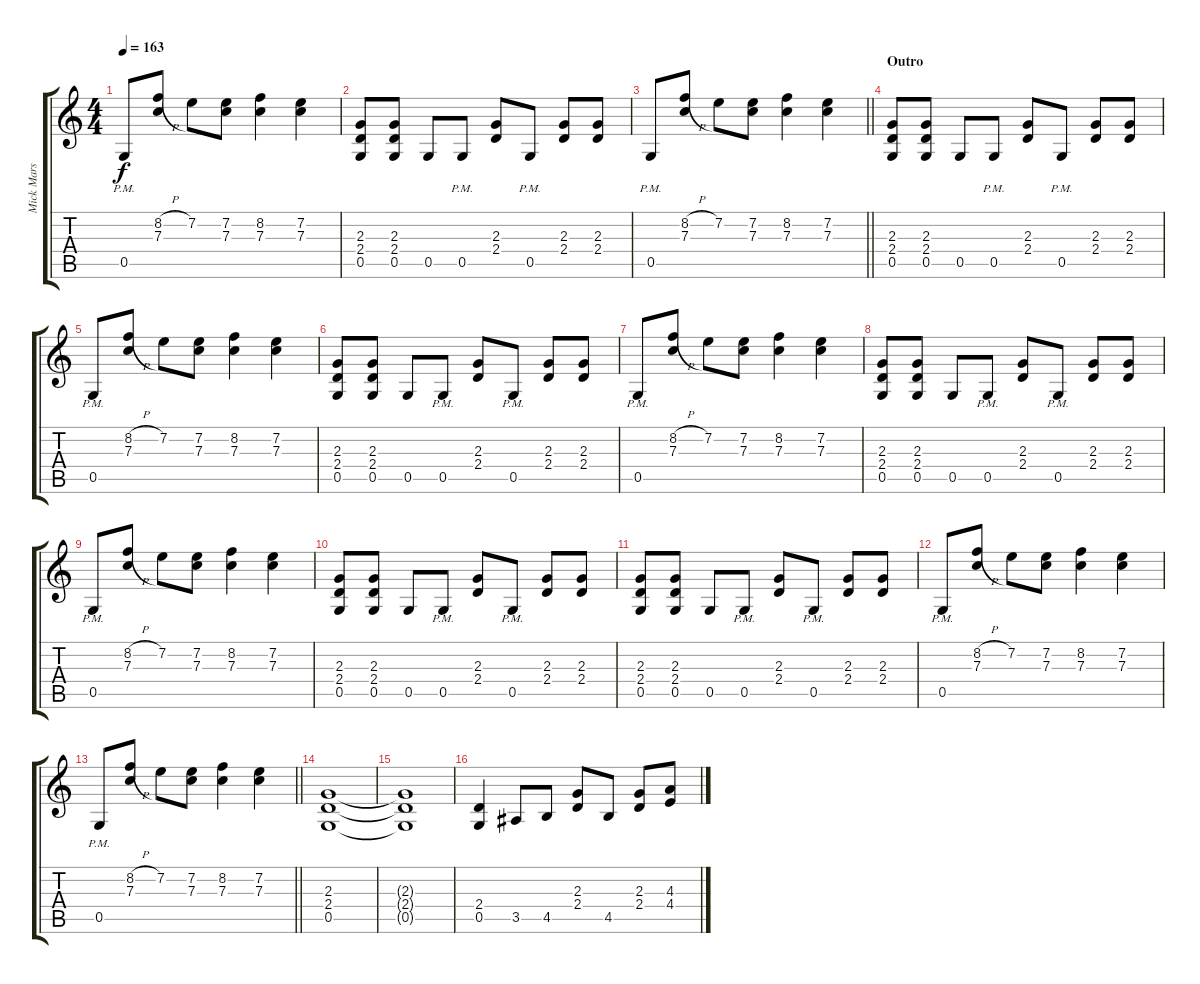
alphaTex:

\track ("Mick Mars" "Mick Mars") {instrument distortionguitar}
\staff {score tabs}
\tuning (D4 A3 F3 C3 G2 D2) {hide}
\ts (4 4)
\tempo 163
\clef g2
\ks c
0.5{pm}.8{dy f} (8.2{h} 7.3).8 7.2.8 (7.2 7.3).8 (8.2 7.3).4 (7.2 7.3).4 |
(2.3 2.4 0.5).8 (2.3 2.4 0.5).8 0.5.8 0.5{pm}.8 (2.3 2.4).8 0.5{pm}.8 (2.3 2.4).8 (2.3 2.4).8 |
\barLineRight lightlight
0.5{pm}.8 (8.2{h} 7.3).8 7.2.8 (7.2 7.3).8 (8.2 7.3).4 (7.2 7.3).4 |
\section ("" "Outro")
(2.3 2.4 0.5).8 (2.3 2.4 0.5).8 0.5.8 0.5{pm}.8 (2.3 2.4).8 0.5{pm}.8 (2.3 2.4).8 (2.3 2.4).8 |
0.5{pm}.8 (8.2{h} 7.3).8 7.2.8 (7.2 7.3).8 (8.2 7.3).4 (7.2 7.3).4 |
(2.3 2.4 0.5).8 (2.3 2.4 0.5).8 0.5.8 0.5{pm}.8 (2.3 2.4).8 0.5{pm}.8 (2.3 2.4).8 (2.3 2.4).8 |
0.5{pm}.8 (8.2{h} 7.3).8 7.2.8 (7.2 7.3).8 (8.2 7.3).4 (7.2 7.3).4 |
(2.3 2.4 0.5).8 (2.3 2.4 0.5).8 0.5.8 0.5{pm}.8 (2.3 2.4).8 0.5{pm}.8 (2.3 2.4).8 (2.3 2.4).8 |
0.5{pm}.8 (8.2{h} 7.3).8 7.2.8 (7.2 7.3).8 (8.2 7.3).4 (7.2 7.3).4 |
(2.3 2.4 0.5).8 (2.3 2.4 0.5).8 0.5.8 0.5{pm}.8 (2.3 2.4).8 0.5{pm}.8 (2.3 2.4).8 (2.3 2.4).8 |
(2.3 2.4 0.5).8 (2.3 2.4 0.5).8 0.5.8 0.5{pm}.8 (2.3 2.4).8 0.5{pm}.8 (2.3 2.4).8 (2.3 2.4).8 |
0.5{pm}.8 (8.2{h} 7.3).8 7.2.8 (7.2 7.3).8 (8.2 7.3).4 (7.2 7.3).4 |
\barLineRight lightlight
0.5{pm}.8 (8.2{h} 7.3).8 7.2.8 (7.2 7.3).8 (8.2 7.3).4 (7.2 7.3).4 |
(2.3 2.4 0.5).1 |
(2.3{t} 2.4{t} 0.5{t}).1 |
(2.4 0.5).4 3.5.8 4.5.8 (2.3 2.4).8 4.5.8 (2.3 2.4).8 (4.3{sl} 4.4{sl}).8
